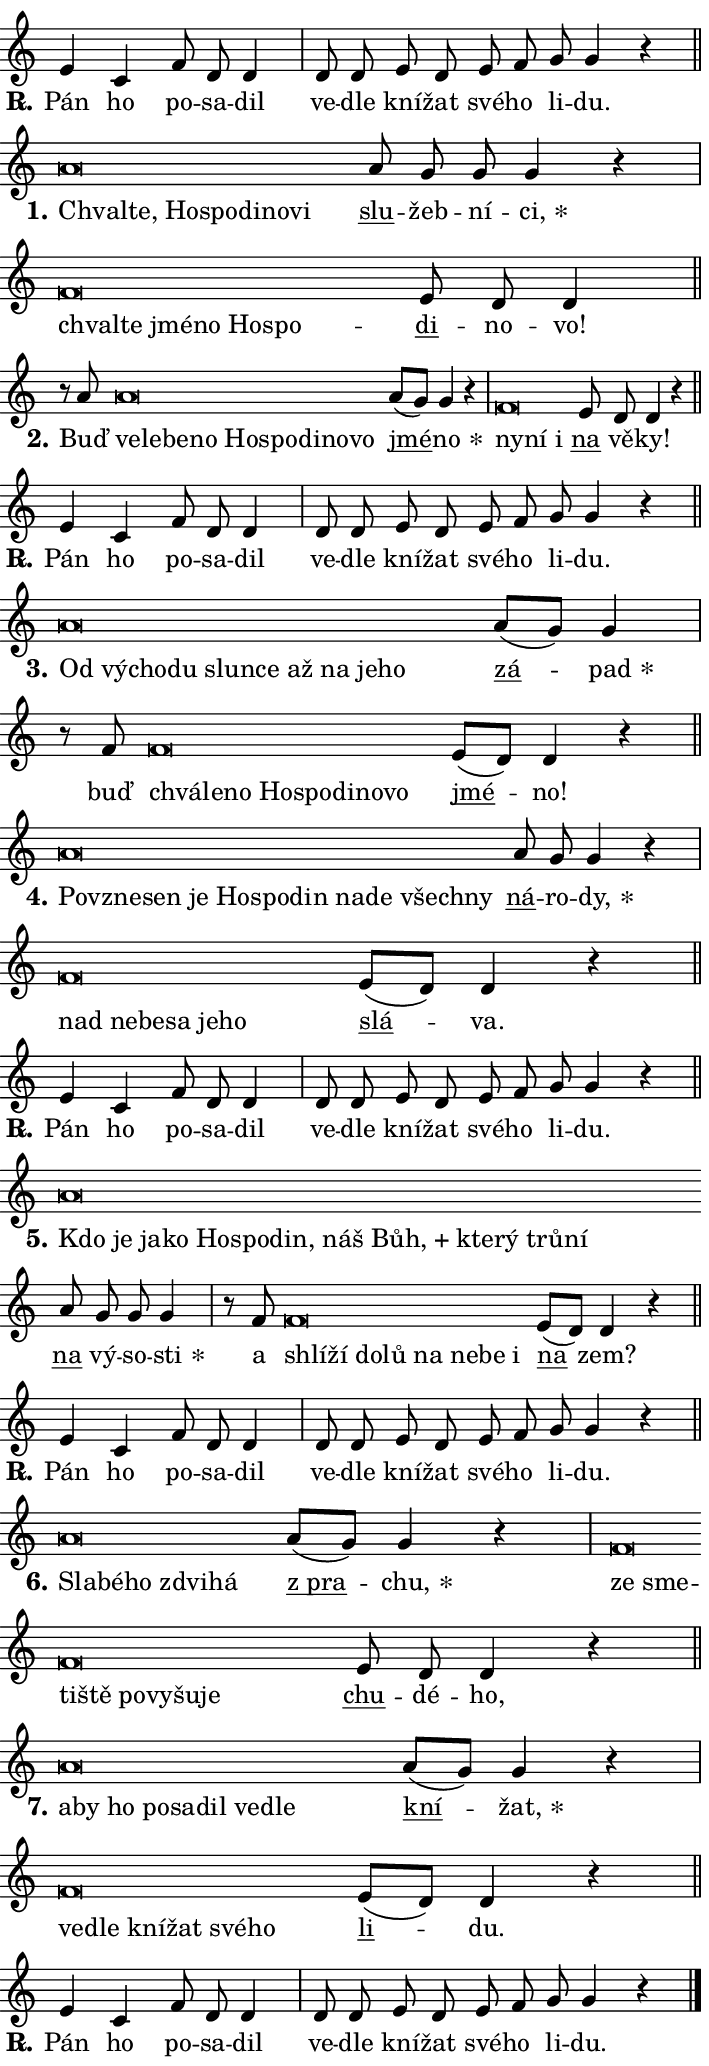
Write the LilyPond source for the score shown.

\version "2.24.0"
\header { tagline = "" }
\paper {
  indent = 0\cm
  top-margin = 0\cm
  right-margin = 0.13\cm % to fit lyric hyphens
  bottom-margin = 0\cm
  left-margin = 0\cm
  paper-width = 12\cm
  page-breaking = #ly:one-page-breaking
  system-system-spacing.basic-distance = #11
  score-system-spacing.basic-distance = #11
  ragged-last = ##f
}


%% Author: Thomas Morley
%% https://lists.gnu.org/archive/html/lilypond-user/2020-05/msg00002.html
#(define (line-position grob)
"Returns position of @var[grob} in current system:
   @code{'start}, if at first time-step
   @code{'end}, if at last time-step
   @code{'middle} otherwise
"
  (let* ((col (ly:item-get-column grob))
         (ln (ly:grob-object col 'left-neighbor))
         (rn (ly:grob-object col 'right-neighbor))
         (col-to-check-left (if (ly:grob? ln) ln col))
         (col-to-check-right (if (ly:grob? rn) rn col))
         (break-dir-left
           (and
             (ly:grob-property col-to-check-left 'non-musical #f)
             (ly:item-break-dir col-to-check-left)))
         (break-dir-right
           (and
             (ly:grob-property col-to-check-right 'non-musical #f)
             (ly:item-break-dir col-to-check-right))))
        (cond ((eqv? 1 break-dir-left) 'start)
              ((eqv? -1 break-dir-right) 'end)
              (else 'middle))))

#(define (tranparent-at-line-position vctor)
  (lambda (grob)
  "Relying on @code{line-position} select the relevant enry from @var{vctor}.
Used to determine transparency,"
    (case (line-position grob)
      ((end) (not (vector-ref vctor 0)))
      ((middle) (not (vector-ref vctor 1)))
      ((start) (not (vector-ref vctor 2))))))

noteHeadBreakVisibility =
#(define-music-function (break-visibility)(vector?)
"Makes @code{NoteHead}s transparent relying on @var{break-visibility}"
#{
  \override NoteHead.transparent =
    #(tranparent-at-line-position break-visibility)
#})

#(define delete-ledgers-for-transparent-note-heads
  (lambda (grob)
    "Reads whether a @code{NoteHead} is transparent.
If so this @code{NoteHead} is removed from @code{'note-heads} from
@var{grob}, which is supposed to be @code{LedgerLineSpanner}.
As a result ledgers are not printed for this @code{NoteHead}"
    (let* ((nhds-array (ly:grob-object grob 'note-heads))
           (nhds-list
             (if (ly:grob-array? nhds-array)
                 (ly:grob-array->list nhds-array)
                 '()))
           ;; Relies on the transparent-property being done before
           ;; Staff.LedgerLineSpanner.after-line-breaking is executed.
           ;; This is fragile ...
           (to-keep
             (remove
               (lambda (nhd)
                 (ly:grob-property nhd 'transparent #f))
               nhds-list)))
      ;; TODO find a better method to iterate over grob-arrays, similiar
      ;; to filter/remove etc for lists
      ;; For now rebuilt from scratch
      (set! (ly:grob-object grob 'note-heads)  '())
      (for-each
        (lambda (nhd)
          (ly:pointer-group-interface::add-grob grob 'note-heads nhd))
        to-keep))))

squashNotes = {
  \override NoteHead.X-extent = #'(-0.2 . 0.2)
  \override NoteHead.Y-extent = #'(-0.75 . 0)
  \override NoteHead.stencil =
    #(lambda (grob)
       (let ((pos (ly:grob-property grob 'staff-position)))
         (begin
           (if (< pos -7) (display "ERROR: Lower brevis then expected\n") (display ""))
           (if (<= pos -6) ly:text-interface::print ly:note-head::print))))
}
unSquashNotes = {
  \revert NoteHead.X-extent
  \revert NoteHead.Y-extent
  \revert NoteHead.stencil
}

hideNotes = \noteHeadBreakVisibility #begin-of-line-visible
unHideNotes = \noteHeadBreakVisibility #all-visible

% work-around for resetting accidentals
% https://lilypond.org/doc/v2.23/Documentation/notation/displaying-rhythms#unmetered-music
cadenzaMeasure = {
  \cadenzaOff
  \partial 1024 s1024
  \cadenzaOn
}

#(define-markup-command (accent layout props text) (markup?)
  "Underline accented syllable"
  (interpret-markup layout props
    #{\markup \override #'(offset . 4.3) \underline { #text }#}))

responsum = \markup \concat {
  "R" \hspace #-1.05 \path #0.1 #'((moveto 0 0.07) (lineto 0.9 0.8)) \hspace #0.05 "."
}

spaceSize = #0.6828661417322834 % exact space size for TeX Gyre Schola

\layout {
  \context {
    \Staff
    \remove "Time_signature_engraver"
    \override LedgerLineSpanner.after-line-breaking = #delete-ledgers-for-transparent-note-heads
  }
  \context {
    \Lyrics {
      \override LyricSpace.minimum-distance = \spaceSize
      \override LyricText.font-name = #"TeX Gyre Schola"
      \override LyricText.font-size = 1
      \override StanzaNumber.font-name = #"TeX Gyre Schola Bold"
      \override StanzaNumber.font-size = 1
    }
  }
  \context {
    \Score 
    \override NoteHead.text =
      #(lambda (grob) 
        (let ((pos (ly:grob-property grob 'staff-position)))
          #{\markup {
            \combine
              \halign #-0.55 \raise #(if (= pos -6) 0 0.5) \override #'(thickness . 2) \draw-line #'(3.2 . 0)
              \musicglyph "noteheads.sM1"
          }#}))
  }
}

% magnetic-lyrics.ily
%
%   written by
%     Jean Abou Samra <jean@abou-samra.fr>
%     Werner Lemberg <wl@gnu.org>
%
%   adapted by
%     Jiri Hon <jiri.hon@gmail.com>
%
% Version 2022-Apr-15

% https://www.mail-archive.com/lilypond-user@gnu.org/msg149350.html

#(define (Left_hyphen_pointer_engraver context)
   "Collect syllable-hyphen-syllable occurrences in lyrics and store
them in properties.  This engraver only looks to the left.  For
example, if the lyrics input is @code{foo -- bar}, it does the
following.

@itemize @bullet
@item
Set the @code{text} property of the @code{LyricHyphen} grob between
@q{foo} and @q{bar} to @code{foo}.

@item
Set the @code{left-hyphen} property of the @code{LyricText} grob with
text @q{foo} to the @code{LyricHyphen} grob between @q{foo} and
@q{bar}.
@end itemize

Use this auxiliary engraver in combination with the
@code{lyric-@/text::@/apply-@/magnetic-@/offset!} hook."
   (let ((hyphen #f)
         (text #f))
     (make-engraver
      (acknowledgers
       ((lyric-syllable-interface engraver grob source-engraver)
        (set! text grob)))
      (end-acknowledgers
       ((lyric-hyphen-interface engraver grob source-engraver)
        ;(when (not (grob::has-interface grob 'lyric-space-interface))
          (set! hyphen grob)));)
      ((stop-translation-timestep engraver)
       (when (and text hyphen)
         (ly:grob-set-object! text 'left-hyphen hyphen))
       (set! text #f)
       (set! hyphen #f)))))

#(define (lyric-text::apply-magnetic-offset! grob)
   "If the space between two syllables is less than the value in
property @code{LyricText@/.details@/.squash-threshold}, move the right
syllable to the left so that it gets concatenated with the left
syllable.

Use this function as a hook for
@code{LyricText@/.after-@/line-@/breaking} if the
@code{Left_@/hyphen_@/pointer_@/engraver} is active."
   (let ((hyphen (ly:grob-object grob 'left-hyphen #f)))
     (when hyphen
       (let ((left-text (ly:spanner-bound hyphen LEFT)))
         (when (grob::has-interface left-text 'lyric-syllable-interface)
           (let* ((common (ly:grob-common-refpoint grob left-text X))
                  (this-x-ext (ly:grob-extent grob common X))
                  (left-x-ext
                   (begin
                     ;; Trigger magnetism for left-text.
                     (ly:grob-property left-text 'after-line-breaking)
                     (ly:grob-extent left-text common X)))
                  ;; `delta` is the gap width between two syllables.
                  (delta (- (interval-start this-x-ext)
                            (interval-end left-x-ext)))
                  (details (ly:grob-property grob 'details))
                  (threshold (assoc-get 'squash-threshold details 0.2)))
             (when (< delta threshold)
               (let* (;; We have to manipulate the input text so that
                      ;; ligatures crossing syllable boundaries are not
                      ;; disabled.  For languages based on the Latin
                      ;; script this is essentially a beautification.
                      ;; However, for non-Western scripts it can be a
                      ;; necessity.
                      (lt (ly:grob-property left-text 'text))
                      (rt (ly:grob-property grob 'text))
                      (is-space (grob::has-interface hyphen 'lyric-space-interface))
                      (space (if is-space " " ""))
                      (extra-delta (if is-space spaceSize 0))
                      ;; Append new syllable.
                      (ltrt-space (if (and (string? lt) (string? rt))
                                (string-append lt space rt)
                                (make-concat-markup (list lt space rt))))
                      ;; Right-align `ltrt` to the right side.
                      (ltrt-space-markup (grob-interpret-markup
                               grob
                               (make-translate-markup
                                (cons (interval-length this-x-ext) 0)
                                (make-right-align-markup ltrt-space)))))
                 (begin
                   ;; Don't print `left-text`.
                   (ly:grob-set-property! left-text 'stencil #f)
                   ;; Set text and stencil (which holds all collected
                   ;; syllables so far) and shift it to the left.
                   (ly:grob-set-property! grob 'text ltrt-space)
                   (ly:grob-set-property! grob 'stencil ltrt-space-markup)
                   (ly:grob-translate-axis! grob (- (- delta extra-delta)) X))))))))))


#(define (lyric-hyphen::displace-bounds-first grob)
   ;; Make very sure this callback isn't triggered too early.
   (let ((left (ly:spanner-bound grob LEFT))
         (right (ly:spanner-bound grob RIGHT)))
     (ly:grob-property left 'after-line-breaking)
     (ly:grob-property right 'after-line-breaking)
     (ly:lyric-hyphen::print grob)))

squashThreshold = #0.4

\layout {
  \context {
    \Lyrics
    \consists #Left_hyphen_pointer_engraver
    \override LyricText.after-line-breaking =
      #lyric-text::apply-magnetic-offset!
    \override LyricHyphen.stencil = #lyric-hyphen::displace-bounds-first
    \override LyricText.details.squash-threshold = \squashThreshold
    \override LyricHyphen.minimum-distance = 0
    \override LyricHyphen.minimum-length = \squashThreshold
  }
}

squashText = \override LyricText.details.squash-threshold = 9999
unSquashText = \override LyricText.details.squash-threshold = \squashThreshold

leftText = \override LyricText.self-alignment-X = #LEFT
unLeftText = \revert LyricText.self-alignment-X

starOffset = #(lambda (grob) 
                (let ((x_offset (ly:self-alignment-interface::aligned-on-x-parent grob)))
                  (if (= x_offset 0) 0 (+ x_offset 1.2))))

star = #(define-music-function (syllable)(string?)
"Append star separator at the end of a syllable"
#{
  \once \override LyricText.X-offset = #starOffset
  \lyricmode { \markup {
    #syllable
    \override #'((font-name . "TeX Gyre Schola Bold")) \hspace #0.2 \lower #0.65 \larger "*"
  } }
#})

starAccent = #(define-music-function (syllable)(string?)
"Append star separator at the end of a syllable and make accent"
#{
  \once \override LyricText.X-offset = #starOffset
  \lyricmode { \markup {
    \accent #syllable
    \override #'((font-name . "TeX Gyre Schola Bold")) \hspace #0.2 \lower #0.65 \larger "*"
  } }
#})

breath = #(define-music-function (syllable)(string?)
"Append breathing indicator at the end of a syllable"
#{
  \lyricmode { \markup { #syllable "+" } }
#})

optionalBreath = #(define-music-function (syllable)(string?)
"Append optional breathing indicator at the end of a syllable"
#{
  \lyricmode { \markup { #syllable "(+)" } }
#})


\score {
    <<
        \new Voice = "melody" { \cadenzaOn \key c \major \relative { e'4 c f8 d d4 \cadenzaMeasure \bar "|" d8 d \bar "" e d \bar "" e f g g4 r \cadenzaMeasure \bar "||" \break } }
        \new Lyrics \lyricsto "melody" { \lyricmode { \set stanza = \responsum
Pán ho po -- sa -- dil ve -- dle kní -- žat své -- ho li -- du. } }
    >>
    \layout {}
}

\score {
    <<
        \new Voice = "melody" { \cadenzaOn \key c \major \relative { \squashNotes a'\breve*1/16 \hideNotes \breve*1/16 \bar "" \breve*1/16 \bar "" \breve*1/16 \bar "" \breve*1/16 \bar "" \breve*1/16 \breve*1/16 \bar "" \unHideNotes \unSquashNotes \bar "" a8 g g g4 r \cadenzaMeasure \bar "|" \squashNotes f\breve*1/16 \hideNotes \breve*1/16 \bar "" \breve*1/16 \bar "" \breve*1/16 \bar "" \breve*1/16 \breve*1/16 \bar "" \unHideNotes \unSquashNotes \bar "" e8 d d4 \cadenzaMeasure \bar "||" \break } }
        \new Lyrics \lyricsto "melody" { \lyricmode { \set stanza = "1."
\leftText Chval -- \squashText te, Ho -- spo -- di -- no -- vi \unLeftText \unSquashText \markup \accent slu -- žeb -- ní -- \star ci, \leftText chval -- \squashText te jmé -- no Ho -- spo -- \unLeftText \unSquashText \markup \accent di -- no -- vo! } }
    >>
    \layout {}
}

\score {
    <<
        \new Voice = "melody" { \cadenzaOn \key c \major \relative { r8 a'8 \squashNotes a\breve*1/16 \hideNotes \breve*1/16 \bar "" \breve*1/16 \bar "" \breve*1/16 \bar "" \breve*1/16 \bar "" \breve*1/16 \bar "" \breve*1/16 \bar "" \breve*1/16 \breve*1/16 \bar "" \unHideNotes \unSquashNotes \bar "" a8[( g)] g4 r \cadenzaMeasure \bar "|" \squashNotes f\breve*1/16 \hideNotes \breve*1/16 \breve*1/16 \bar "" \unHideNotes \unSquashNotes \bar "" e8 d d4 r \cadenzaMeasure \bar "||" \break } }
        \new Lyrics \lyricsto "melody" { \lyricmode { \set stanza = "2."
Buď \leftText ve -- \squashText le -- be -- no Ho -- spo -- di -- no -- vo \unLeftText \unSquashText \markup \accent jmé -- \star no \leftText ny -- \squashText ní i \unLeftText \unSquashText \markup \accent na vě -- ky! } }
    >>
    \layout {}
}

\score {
    <<
        \new Voice = "melody" { \cadenzaOn \key c \major \relative { e'4 c f8 d d4 \cadenzaMeasure \bar "|" d8 d \bar "" e d \bar "" e f g g4 r \cadenzaMeasure \bar "||" \break } }
        \new Lyrics \lyricsto "melody" { \lyricmode { \set stanza = \responsum
Pán ho po -- sa -- dil ve -- dle kní -- žat své -- ho li -- du. } }
    >>
    \layout {}
}

\score {
    <<
        \new Voice = "melody" { \cadenzaOn \key c \major \relative { \squashNotes a'\breve*1/16 \hideNotes \breve*1/16 \bar "" \breve*1/16 \bar "" \breve*1/16 \bar "" \breve*1/16 \bar "" \breve*1/16 \bar "" \breve*1/16 \bar "" \breve*1/16 \bar "" \breve*1/16 \breve*1/16 \bar "" \unHideNotes \unSquashNotes \bar "" a8[( g)] g4 \cadenzaMeasure \bar "|" r8 f8 \squashNotes f\breve*1/16 \hideNotes \breve*1/16 \bar "" \breve*1/16 \bar "" \breve*1/16 \bar "" \breve*1/16 \bar "" \breve*1/16 \bar "" \breve*1/16 \breve*1/16 \bar "" \unHideNotes \unSquashNotes \bar "" e8[( d)] d4 r \cadenzaMeasure \bar "||" \break } }
        \new Lyrics \lyricsto "melody" { \lyricmode { \set stanza = "3."
\leftText Od \squashText vý -- cho -- du slun -- ce až na je -- ho \unLeftText \unSquashText \markup \accent zá -- \star pad buď \leftText chvá -- \squashText le -- no Ho -- spo -- di -- no -- vo \unLeftText \unSquashText \markup \accent jmé -- no! } }
    >>
    \layout {}
}

\score {
    <<
        \new Voice = "melody" { \cadenzaOn \key c \major \relative { \squashNotes a'\breve*1/16 \hideNotes \breve*1/16 \bar "" \breve*1/16 \bar "" \breve*1/16 \bar "" \breve*1/16 \bar "" \breve*1/16 \bar "" \breve*1/16 \bar "" \breve*1/16 \bar "" \breve*1/16 \bar "" \breve*1/16 \breve*1/16 \bar "" \unHideNotes \unSquashNotes \bar "" a8 g g4 r \cadenzaMeasure \bar "|" \squashNotes f\breve*1/16 \hideNotes \breve*1/16 \bar "" \breve*1/16 \bar "" \breve*1/16 \bar "" \breve*1/16 \breve*1/16 \bar "" \unHideNotes \unSquashNotes \bar "" e8[( d)] d4 r \cadenzaMeasure \bar "||" \break } }
        \new Lyrics \lyricsto "melody" { \lyricmode { \set stanza = "4."
\leftText Po -- \squashText vzne -- sen je Ho -- spo -- din na -- de všech -- ny \unLeftText \unSquashText \markup \accent ná -- ro -- \star dy, \leftText nad \squashText ne -- be -- sa je -- ho \unLeftText \unSquashText \markup \accent slá -- va. } }
    >>
    \layout {}
}

\score {
    <<
        \new Voice = "melody" { \cadenzaOn \key c \major \relative { e'4 c f8 d d4 \cadenzaMeasure \bar "|" d8 d \bar "" e d \bar "" e f g g4 r \cadenzaMeasure \bar "||" \break } }
        \new Lyrics \lyricsto "melody" { \lyricmode { \set stanza = \responsum
Pán ho po -- sa -- dil ve -- dle kní -- žat své -- ho li -- du. } }
    >>
    \layout {}
}

\score {
    <<
        \new Voice = "melody" { \cadenzaOn \key c \major \relative { \squashNotes a'\breve*1/16 \hideNotes \breve*1/16 \bar "" \breve*1/16 \bar "" \breve*1/16 \bar "" \breve*1/16 \bar "" \breve*1/16 \bar "" \breve*1/16 \bar "" \breve*1/16 \bar "" \breve*1/16 \bar "" \breve*1/16 \bar "" \breve*1/16 \bar "" \breve*1/16 \breve*1/16 \bar "" \unHideNotes \unSquashNotes \bar "" a8 g g g4 \cadenzaMeasure \bar "|" r8 f8 \squashNotes f\breve*1/16 \hideNotes \breve*1/16 \bar "" \breve*1/16 \bar "" \breve*1/16 \bar "" \breve*1/16 \bar "" \breve*1/16 \bar "" \breve*1/16 \breve*1/16 \bar "" \unHideNotes \unSquashNotes \bar "" e8[( d)] d4 r \cadenzaMeasure \bar "||" \break } }
        \new Lyrics \lyricsto "melody" { \lyricmode { \set stanza = "5."
\leftText Kdo \squashText je ja -- ko Ho -- spo -- din, náš \breath "Bůh," kte -- rý trů -- ní \unLeftText \unSquashText \markup \accent na vý -- so -- \star sti a \leftText shlí -- \squashText ží do -- lů na ne -- be i \unLeftText \unSquashText \markup \accent na zem? } }
    >>
    \layout {}
}

\score {
    <<
        \new Voice = "melody" { \cadenzaOn \key c \major \relative { e'4 c f8 d d4 \cadenzaMeasure \bar "|" d8 d \bar "" e d \bar "" e f g g4 r \cadenzaMeasure \bar "||" \break } }
        \new Lyrics \lyricsto "melody" { \lyricmode { \set stanza = \responsum
Pán ho po -- sa -- dil ve -- dle kní -- žat své -- ho li -- du. } }
    >>
    \layout {}
}

\score {
    <<
        \new Voice = "melody" { \cadenzaOn \key c \major \relative { \squashNotes a'\breve*1/16 \hideNotes \breve*1/16 \bar "" \breve*1/16 \bar "" \breve*1/16 \breve*1/16 \bar "" \unHideNotes \unSquashNotes \bar "" a8[( g)] g4 r \cadenzaMeasure \bar "|" \squashNotes f\breve*1/16 \hideNotes \breve*1/16 \bar "" \breve*1/16 \bar "" \breve*1/16 \bar "" \breve*1/16 \bar "" \breve*1/16 \bar "" \breve*1/16 \breve*1/16 \bar "" \unHideNotes \unSquashNotes \bar "" e8 d d4 r \cadenzaMeasure \bar "||" \break } }
        \new Lyrics \lyricsto "melody" { \lyricmode { \set stanza = "6."
\leftText Sla -- \squashText bé -- ho zdvi -- há \unLeftText \unSquashText \markup \accent "z pra" -- \star chu, \leftText ze \squashText sme -- ti -- ště po -- vy -- šu -- je \unLeftText \unSquashText \markup \accent chu -- dé -- ho, } }
    >>
    \layout {}
}

\score {
    <<
        \new Voice = "melody" { \cadenzaOn \key c \major \relative { \squashNotes a'\breve*1/16 \hideNotes \breve*1/16 \bar "" \breve*1/16 \bar "" \breve*1/16 \bar "" \breve*1/16 \bar "" \breve*1/16 \bar "" \breve*1/16 \breve*1/16 \bar "" \unHideNotes \unSquashNotes \bar "" a8[( g)] g4 r \cadenzaMeasure \bar "|" \squashNotes f\breve*1/16 \hideNotes \breve*1/16 \bar "" \breve*1/16 \bar "" \breve*1/16 \bar "" \breve*1/16 \breve*1/16 \bar "" \unHideNotes \unSquashNotes \bar "" e8[( d)] d4 r \cadenzaMeasure \bar "||" \break } }
        \new Lyrics \lyricsto "melody" { \lyricmode { \set stanza = "7."
\leftText a -- \squashText by ho po -- sa -- dil ve -- dle \unLeftText \unSquashText \markup \accent kní -- \star žat, \leftText ve -- \squashText dle kní -- žat své -- ho \unLeftText \unSquashText \markup \accent li -- du. } }
    >>
    \layout {}
}

\score {
    <<
        \new Voice = "melody" { \cadenzaOn \key c \major \relative { e'4 c f8 d d4 \cadenzaMeasure \bar "|" d8 d \bar "" e d \bar "" e f g g4 r \cadenzaMeasure \bar "||" \break } \bar "|." }
        \new Lyrics \lyricsto "melody" { \lyricmode { \set stanza = \responsum
Pán ho po -- sa -- dil ve -- dle kní -- žat své -- ho li -- du. } }
    >>
    \layout {}
}
